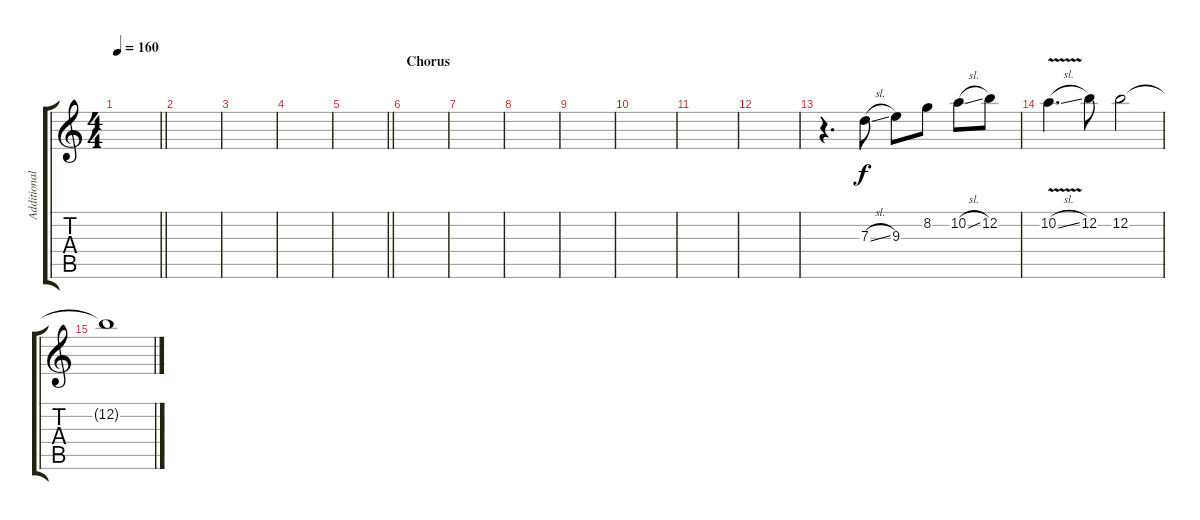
\track ("Additional guitar" "Additional") {instrument distortionguitar}
\staff {score tabs}
\tuning (E4 B3 G3 D3 A2 E2) {hide}
\ts (4 4)
\tempo 160
\clef g2
\barLineRight lightlight
\ks c
|
|
|
|
\barLineRight lightlight
|
\section ("" "Chorus")
|
|
|
|
|
|
|
r.4{d volume 12} 7.3{sl}.8 9.3.8 8.2.8 10.2{sl}.8 12.2.8 |
10.2{v sl}.4{d} 12.2.8 12.2.2 |
12.2{t}.1
